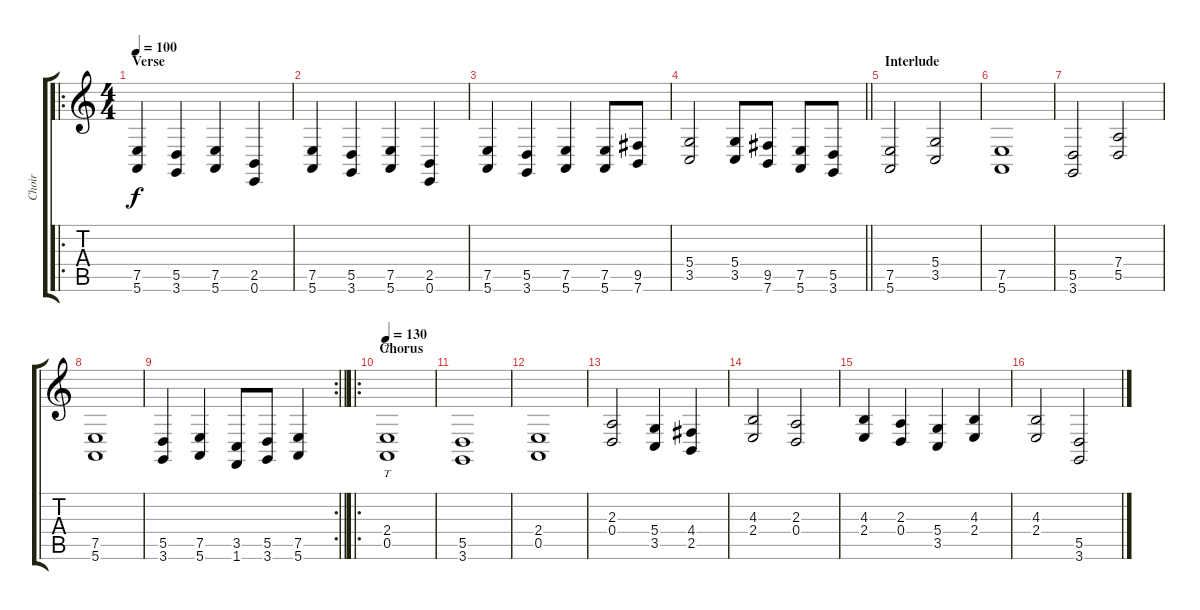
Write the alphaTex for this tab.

\track ("Choir" "Choir") {instrument choiraahs}
\staff {score tabs}
\tuning (E4 B3 G3 D3 A2 E2) {hide}
\ro
\ts (4 4)
\section ("" "Verse")
\tempo 100
\clef g2
\ks c
(7.5 5.6).4{dy f} (5.5 3.6).4 (7.5 5.6).4 (2.5 0.6).4 |
(7.5 5.6).4 (5.5 3.6).4 (7.5 5.6).4 (2.5 0.6).4 |
(7.5 5.6).4 (5.5 3.6).4 (7.5 5.6).4 (7.5 5.6).8 (9.5 7.6).8 |
\barLineRight lightlight
(5.4 3.5).2 (5.4 3.5).8 (9.5 7.6).8 (7.5 5.6).8 (5.5 3.6).8 |
\section ("" "Interlude")
(7.5 5.6).2 (5.4 3.5).2 |
(7.5 5.6).1 |
(5.5 3.6).2 (7.4 5.5).2 |
(7.5 5.6).1 |
\rc 2
\barLineRight lightlight
(5.5 3.6).4 (7.5 5.6).4 (3.5 1.6).8 (5.5 3.6).8 (7.5 5.6).4 |
\ro
\section ("" "Chorus")
\tempo 130
(2.4 0.5).1{tt} |
(5.5 3.6).1 |
(2.4 0.5).1 |
(2.3 0.4).2 (5.4 3.5).4 (4.4 2.5).4 |
(4.3 2.4).2 (2.3 0.4).2 |
(4.3 2.4).4 (2.3 0.4).4 (5.4 3.5).4 (4.3 2.4).4 |
(4.3 2.4).2 (5.5 3.6).2
